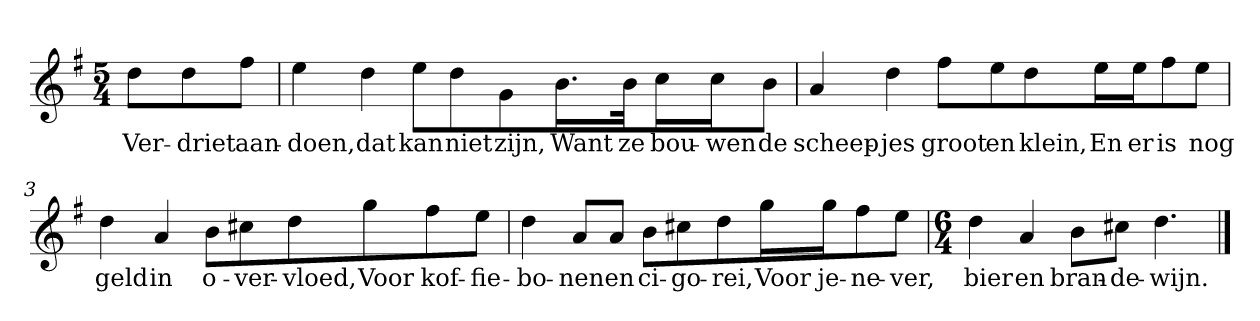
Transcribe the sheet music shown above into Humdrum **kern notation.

**kern	**text
*part1	*part1
*staff1	*staff1
*clefG2	*
*k[f#]	*
*G:	*
*M5/4	*
*MM120	*
=	=
8dd\L	Ver-
8dd\	-driet
8ff#\J	aan-
=1	=1
4ee	-doen,
4dd	dat
8ee\L	kan
8dd\	niet
8g\	zijn,
16.b\L	Want
32b\Jk	ze
16cc\L	bou-
16cc\J	-wen
8b\J	de
=2	=2
4a	scheep-
4dd	-jes
8ff#\L	groot
8ee\	en
8dd\	klein,
16ee\L	En
16ee\J	er
8ff#\	is
8ee\J	nog
=3	=3
4dd	geld
4a	in
8b\L	o-
8cc#X\	-ver-
8dd\	-vloed,
8gg\	Voor
8ff#\	kof-
8ee\J	-fie-
=4	=4
4dd	-bo-
8a/L	-nen
8a/J	en
8b\L	ci-
8cc#X\	-go-
8dd\	-rei,
16gg\L	Voor
16gg\J	je-
8ff#\	-ne-
8ee\J	-ver,
=5	=5
*M6/4	*
4dd	bier
4a	en
8b\L	bran-
8cc#X\J	-de-
4.dd	-wijn.
==	==
*-	*-
